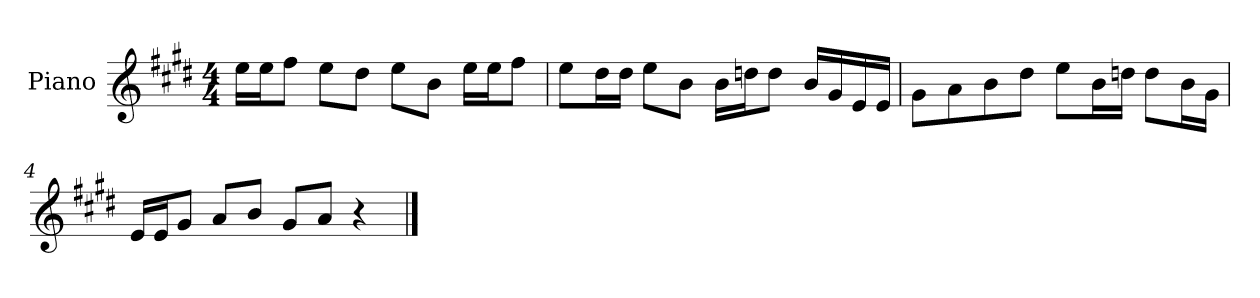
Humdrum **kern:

**kern
*part1
*staff1
*I"Piano
*I'P-no
*clefG2
*k[f#c#g#d#]
*M4/4
*MM90
=1
16ee\LL
16ee\J
8ff#\J
8ee\L
8dd#\J
8ee\L
8b\J
16ee\LL
16ee\J
8ff#\J
=2
8ee\L
16dd#\L
16dd#\JJ
8ee\L
8b\J
16b\LL
16ddn\J
8dd\J
16b/LL
16g#/
16e/
16e/JJ
=3
8g#\L
8a\
8b\
8dd#\J
8ee\L
16b\L
16ddn\JJ
8dd\L
16b\L
16g#\JJ
!!LO:LB:g=z
=4
16e/LL
16e/J
8g#/J
8a/L
8b/J
8g#/L
8a/J
4r
==
*-
